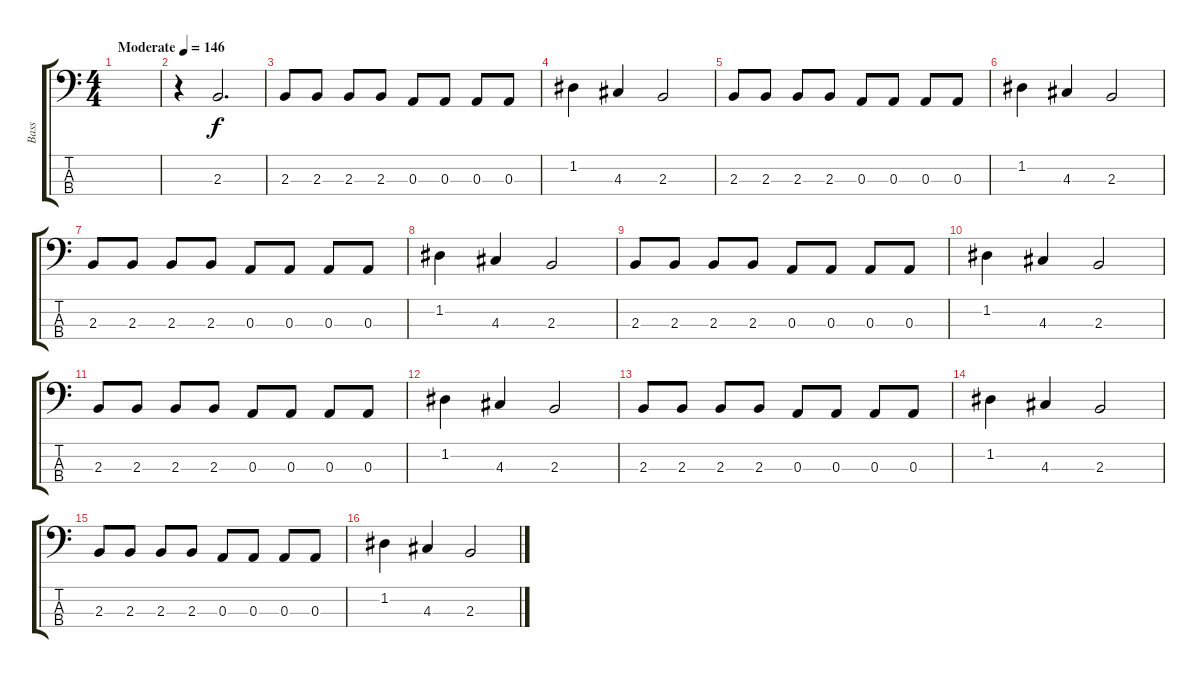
\track ("Bass" "Bass") {instrument fretlessbass}
\staff {score tabs}
\tuning (G2 D2 A1 E1) {hide}
\ts (4 4)
\tempo (146 "Moderate")
\clef f4
\ks c
|
r.4 2.3.2{d} |
2.3.8 2.3.8 2.3.8 2.3.8 0.3.8 0.3.8 0.3.8 0.3.8 |
1.2.4 4.3.4 2.3.2 |
2.3.8 2.3.8 2.3.8 2.3.8 0.3.8 0.3.8 0.3.8 0.3.8 |
1.2.4 4.3.4 2.3.2 |
2.3.8 2.3.8 2.3.8 2.3.8 0.3.8 0.3.8 0.3.8 0.3.8 |
1.2.4 4.3.4 2.3.2 |
2.3.8 2.3.8 2.3.8 2.3.8 0.3.8 0.3.8 0.3.8 0.3.8 |
1.2.4 4.3.4 2.3.2 |
2.3.8 2.3.8 2.3.8 2.3.8 0.3.8 0.3.8 0.3.8 0.3.8 |
1.2.4 4.3.4 2.3.2 |
2.3.8 2.3.8 2.3.8 2.3.8 0.3.8 0.3.8 0.3.8 0.3.8 |
1.2.4 4.3.4 2.3.2 |
2.3.8 2.3.8 2.3.8 2.3.8 0.3.8 0.3.8 0.3.8 0.3.8 |
1.2.4 4.3.4 2.3.2
